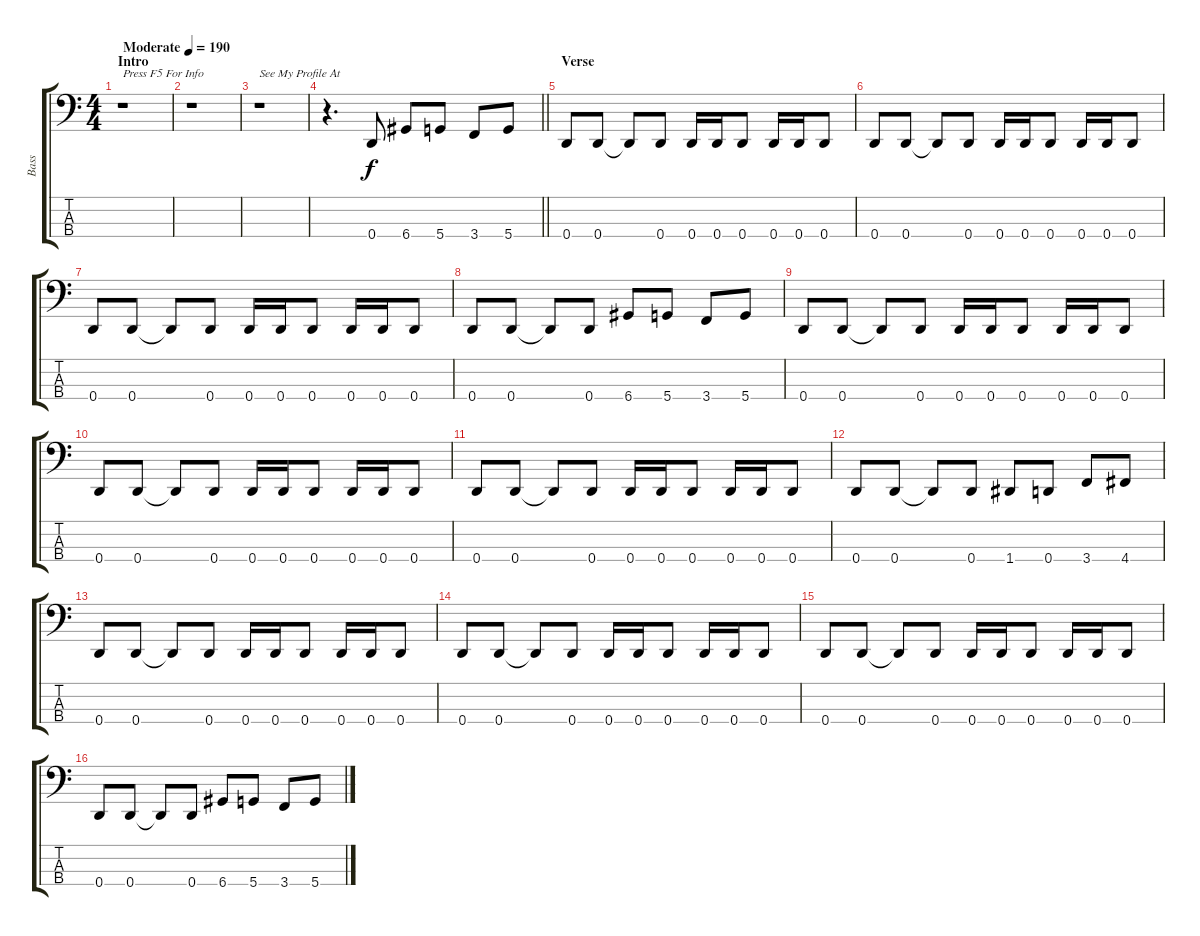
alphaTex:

\track ("Bass" "Bass") {instrument electricbasspick}
\staff {score tabs}
\tuning (G2 D2 A1 D1) {hide}
\ts (4 4)
\section ("" "Intro")
\tempo (190 "Moderate")
\clef f4
\ks c
r.1{txt "Press F5 For Info" dy f instrument electricbasspick} |
r.1 |
r.1{txt "See My Profile At"} |
\barLineRight lightlight
r.4{d} 0.4.8 6.4.8 5.4.8 3.4.8 5.4.8 |
\section ("" "Verse")
0.4.8 0.4.8 0.4{t}.8 0.4.8 0.4.16 0.4.16 0.4.8 0.4.16 0.4.16 0.4.8 |
0.4.8 0.4.8 0.4{t}.8 0.4.8 0.4.16 0.4.16 0.4.8 0.4.16 0.4.16 0.4.8 |
0.4.8 0.4.8 0.4{t}.8 0.4.8 0.4.16 0.4.16 0.4.8 0.4.16 0.4.16 0.4.8 |
0.4.8 0.4.8 0.4{t}.8 0.4.8 6.4.8 5.4.8 3.4.8 5.4.8 |
0.4.8 0.4.8 0.4{t}.8 0.4.8 0.4.16 0.4.16 0.4.8 0.4.16 0.4.16 0.4.8 |
0.4.8 0.4.8 0.4{t}.8 0.4.8 0.4.16 0.4.16 0.4.8 0.4.16 0.4.16 0.4.8 |
0.4.8 0.4.8 0.4{t}.8 0.4.8 0.4.16 0.4.16 0.4.8 0.4.16 0.4.16 0.4.8 |
0.4.8 0.4.8 0.4{t}.8 0.4.8 1.4.8 0.4.8 3.4.8 4.4.8 |
0.4.8 0.4.8 0.4{t}.8 0.4.8 0.4.16 0.4.16 0.4.8 0.4.16 0.4.16 0.4.8 |
0.4.8 0.4.8 0.4{t}.8 0.4.8 0.4.16 0.4.16 0.4.8 0.4.16 0.4.16 0.4.8 |
0.4.8 0.4.8 0.4{t}.8 0.4.8 0.4.16 0.4.16 0.4.8 0.4.16 0.4.16 0.4.8 |
0.4.8 0.4.8 0.4{t}.8 0.4.8 6.4.8 5.4.8 3.4.8 5.4.8
